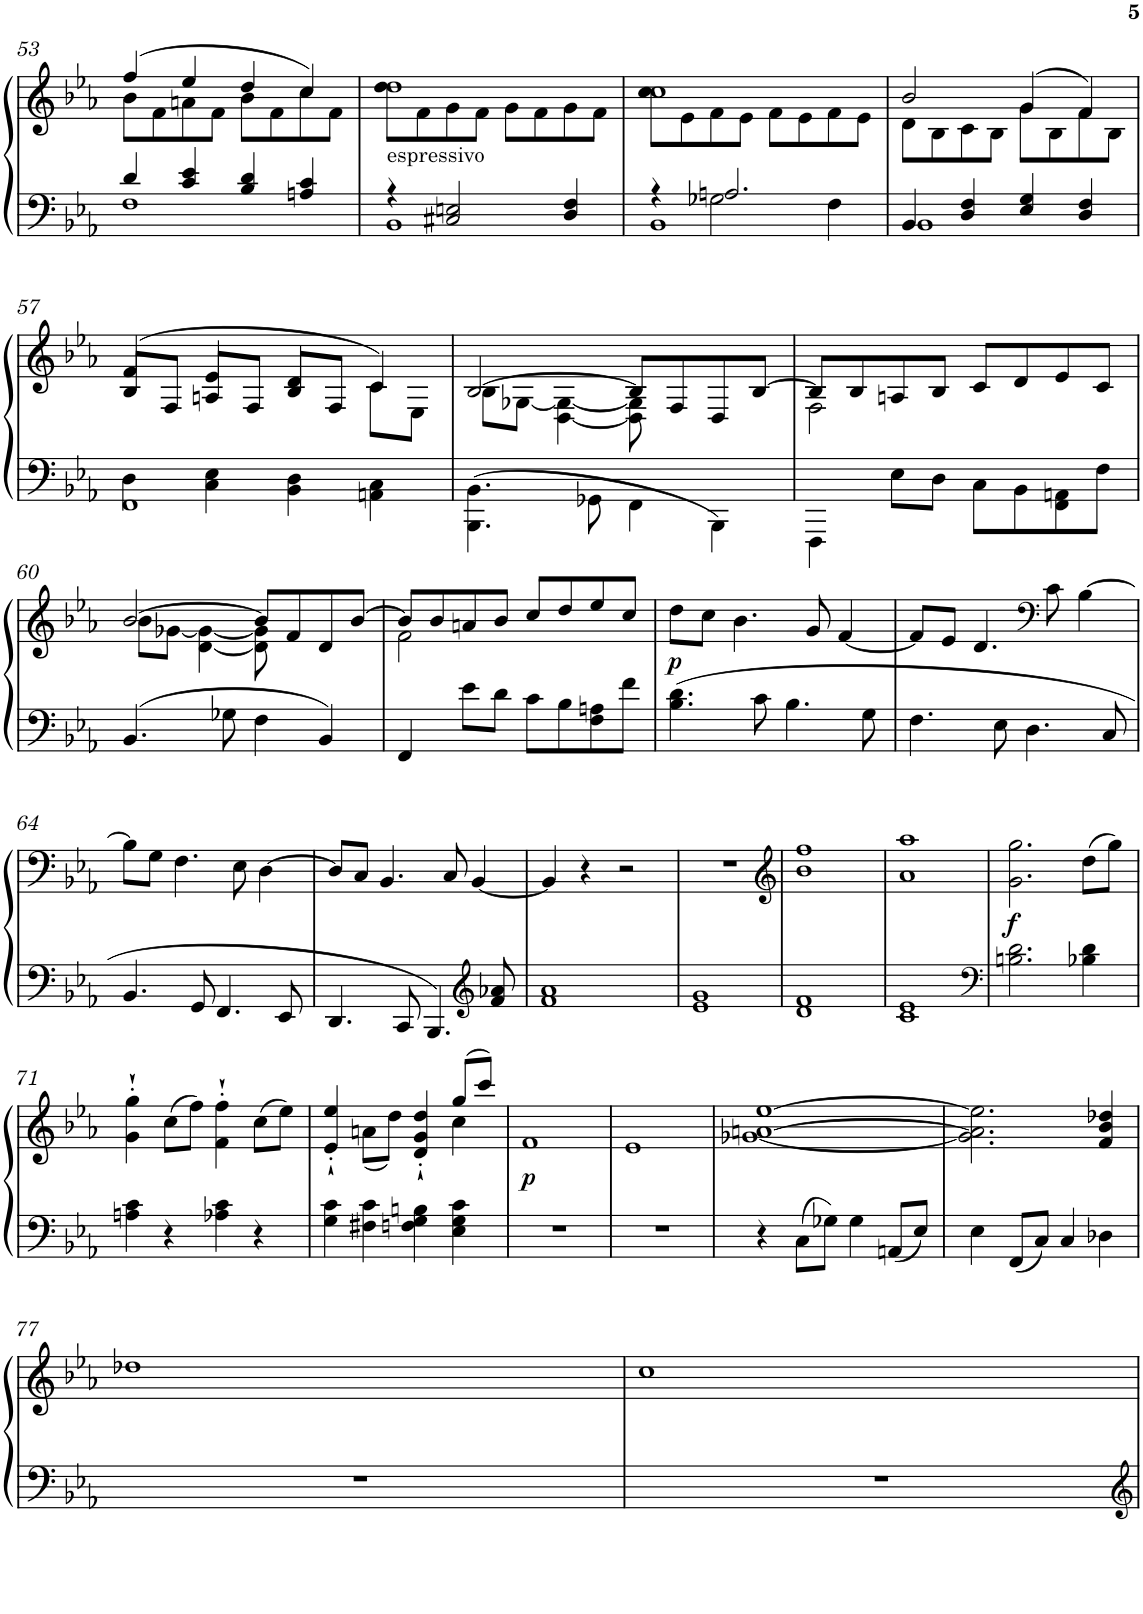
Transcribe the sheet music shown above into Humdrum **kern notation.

**kern	**kern	**dynam
*part1	*part1	*part1
*staff2	*staff1	*staff1/2
*I"Piano	*	*
*I'Pno	*	*
!!LO:PB:g=z
*clefF4	*clefG2	*
*k[b-e-a-]	*k[b-e-a-]	*
*E-:	*E-:	*
*M2/2	*M2/2	*
*met(c|)	*met(c|)	*
=53	=53	=53
*^	*^	*
4d/	1F	(>4ff/	8b-\L	.
.	.	.	8f\	.
4c/ 4e-/	.	4ee-/	8an\	.
.	.	.	8f\J	.
4B-/ 4d/	.	4dd/	8b-\L	.
.	.	.	8f\	.
4An/ 4c/	.	4cc/)	8cc\	.
.	.	.	8f\J	.
=54	=54	=54	=54	=54
!	!	!LO:TX:b:t=espressivo	!	!
4r	1BB-	8dd\L	1dd	.
.	.	8f\	.	.
2C#X/ 2En/	.	8g\	.	.
.	.	8f\J	.	.
.	.	8g\L	.	.
.	.	8f\	.	.
4D/ 4F/	.	8g\	.	.
.	.	8f\J	.	.
=55	=55	=55	=55	=55
*	*^	*	*	*
4r	1BB-	4ryy	8cc\L	1cc	.
.	.	.	8e-\	.	.
2.An/	.	2G-X\	8f\	.	.
.	.	.	8e-\J	.	.
.	.	.	8f\L	.	.
.	.	.	8e-\	.	.
.	.	4F\	8f\	.	.
.	.	.	8e-\J	.	.
*	*v	*v	*	*	*
=56	=56	=56	=56	=56
4BB-/	1BB-	2b-/	8d\L	.
.	.	.	8B-\	.
4D/ 4F/	.	.	8c\	.
.	.	.	8B-\J	.
4E-/ 4G/	.	(>4g/	8g\L	.
.	.	.	8B-\	.
4D/ 4F/	.	4f/)	8f\	.
.	.	.	8B-\J	.
!!LO:LB:g=z	!!
=57	=57	=57	=57	=57
4D\	1FF	(>4f/	8B-/L	.
.	.	.	8F/J	.
4C\ 4E-\	.	4e-/	8An/L	.
.	.	.	8F/J	.
4BB-\ 4D\	.	4d/	8B-/L	.
.	.	.	8F/J	.
4AAn\ 4C\	.	4c/)	8c\L	.
.	.	.	8E-\J	.
*v	*v	*	*	*
=58	=58	=58	=58
4.BBB-\ 4.BB-\	[2B-/	8B-\L	.
.	.	[8G-X\J	.
.	.	[4D\ 4G-\_	.
8GG-X\	.	.	.
4FF\	8B-/L]	8D\] 8G-\]	.
.	8F/	4.ryy	.
4BBB-\	8D/	.	.
.	[8B-/J	.	.
=59	=59	=59	=59
4FFF\	8B-/L]	2F\	.
.	8B-/	.	.
8E-\L	8An/	.	.
8D\J	8B-/J	.	.
8C\L	8c/L	2ryy	.
8BB-\	8d/	.	.
8FF\ 8AAn\	8e-/	.	.
8F\J	8c/J	.	.
!!LO:LB:g=z	!!
=60	=60	=60	=60
4.BB-/	[2b-/	8b-\L	.
.	.	[8g-X\J	.
.	.	[4d\ 4g-\_	.
8G-X\	.	.	.
4F\	8b-/L]	8d\] 8g-\]	.
.	8f/	4.ryy	.
4BB-/	8d/	.	.
.	[8b-/J	.	.
=61	=61	=61	=61
4FF/	8b-/L]	2f\	.
.	8b-/	.	.
8e-\L	8an/	.	.
8d\J	8b-/J	.	.
8c\L	8cc/L	2ryy	.
8B-\	8dd/	.	.
8F\ 8An\	8ee-/	.	.
8f\J	8cc/J	.	.
*	*v	*v	*
=62	=62	=62
!	!	!LO:DY:b
4.B-\ 4.d\	8dd\L	p
.	8cc\J	.
.	4.b-\	.
8c\	.	.
4.B-\	.	.
.	8g/	.
.	[4f/	.
8G\	.	.
=63	=63	=63
4.F\	8f/L]	.
.	8e-/J	.
.	4.d/	.
8E-\	.	.
4.D\	.	.
*	*clefF4	*
.	8c\	.
.	[4B-\	.
8C/	.	.
!!LO:LB:g=z
=64	=64	=64
4.BB-/	8B-\L]	.
.	8G\J	.
.	4.F\	.
8GG/	.	.
4.FF/	.	.
.	8E-\	.
.	[4D\	.
8EE-/	.	.
=65	=65	=65
4.DD/	8D/L]	.
.	8C/J	.
.	4.BB-/	.
8CC/	.	.
4.BBB-/	.	.
.	8C/	.
.	[4BB-/	.
*clefG2	*	*
8f/ 8a-X/	.	.
=66	=66	=66
1f 1a-	4BB-/]	.
.	4r	.
.	2r	.
=67	=67	=67
1e- 1g	1r	.
=68	=68	=68
*	*clefG2	*
1d 1f	1b- 1ff	.
=69	=69	=69
1c 1e-	1a- 1aa-	.
=70	=70	=70
*clefF4	*	*
!	!	!LO:DY:b
2.Bn\ 2.d\	2.g\ 2.gg\	f
4B-X\ 4d\	(>8dd\L	.
.	8gg\J)	.
!!LO:LB:g=z
=71	=71	=71
4An\ 4c\	4g\'` 4gg\'`	.
4r	(>8cc\L	.
.	8ff\J)	.
4A-X\ 4c\	4f\'` 4ff\'`	.
4r	(>8cc\L	.
.	8ee-\J)	.
=72	=72	=72
*	*^	*
4G\ 4c\	4e-/'` 4ee-/'`	2.ryy	.
4F#X\ 4c\	(<8an\L	.	.
.	8dd\J)	.	.
4Fn\ 4G\ 4Bn\	4d/'` 4g/'` 4dd/'`	.	.
4E-\ 4G\ 4c\	(>8gg/L	4cc\	.
.	8ccc/J)	.	.
*	*v	*v	*
=73	=73	=73
!	!	!LO:DY:b
1r	1f	p
=74	=74	=74
1r	1e-	.
=75	=75	=75
4r	[1g-X [1an [1ee-	.
8C\L	.	.
8G-X\J	.	.
4G-\	.	.
8AAn/L	.	.
8E-/J	.	.
=76	=76	=76
4E-\	2.g-\] 2.a\] 2.ee-\]	.
8FF/L	.	.
8C/J	.	.
4C/	.	.
4D-X\	4f/ 4b-/ 4dd-X/	.
!!LO:LB:g=z
=77	=77	=77
1r	1dd-X	.
=78	=78	=78
1r	1cc	.
=	=	=
*-	*-	*-
